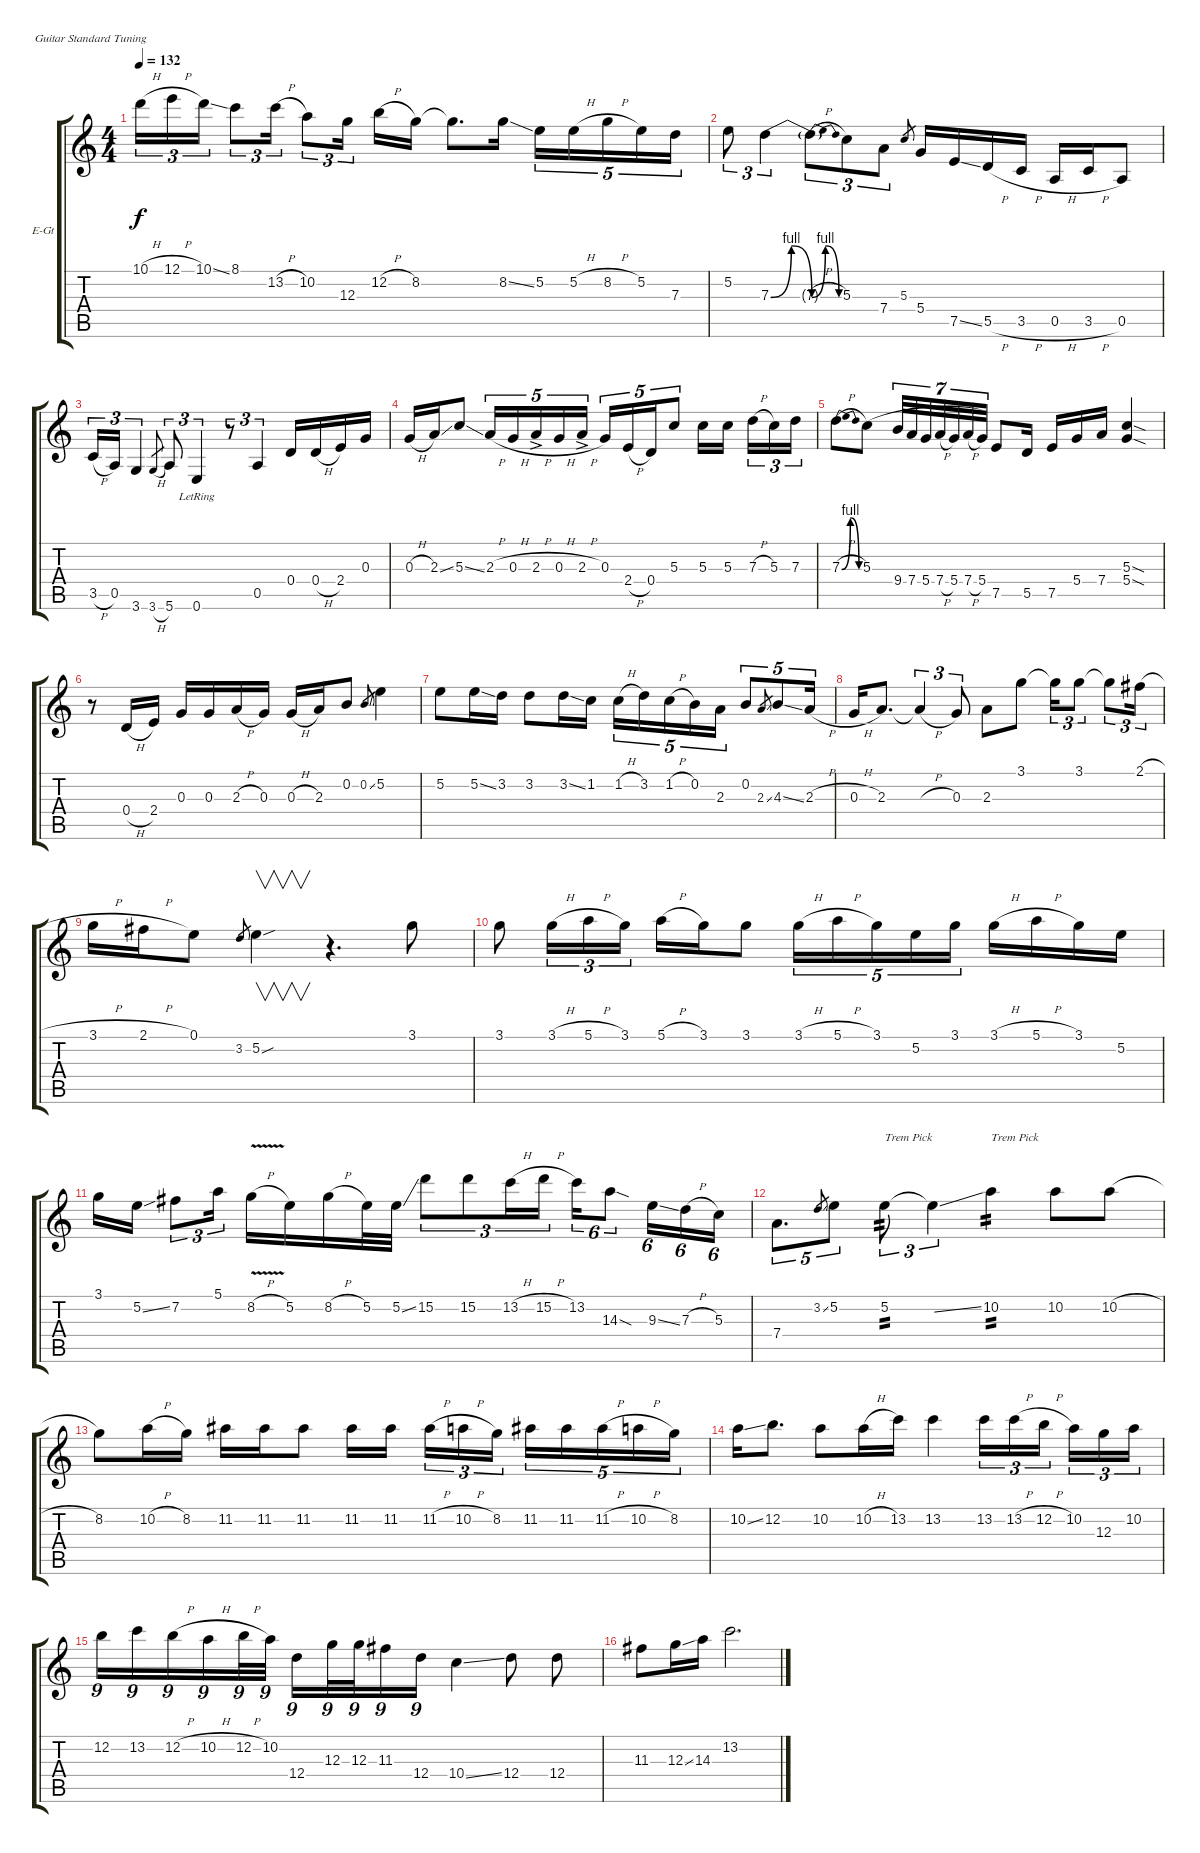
\defaultSystemsLayout 4
\bracketExtendMode groupsimilarinstruments
\multiTrackTrackNamePolicy hidden
\firstSystemTrackNameOrientation horizontal
\otherSystemsTrackNameOrientation horizontal
\track ("Electric Guitar" "E-Gt") {instrument electricguitarclean}
\staff {score tabs}
\tuning (E4 B3 G3 D3 A2 E2)
\ts (4 4)
\tempo 132
\clef g2
\ks c
10.1{h}.16{tu (3 2) dy f} 12.1{h}.16{tu (3 2)} 10.1{ss}.16{tu (3 2)} 8.1.8{tu (3 2)} 13.2{h}.16{tu (3 2)} 10.2.8{tu (3 2)} 12.3.16{tu (3 2)} 12.2{h}.16 8.2.16 8.2{t}.8{d} 8.2{ss}.16 5.2.16{tu (5 4)} 5.2{h}.16{tu (5 4)} 8.2{h}.16{tu (5 4)} 5.2.16{tu (5 4)} 7.3.16{tu (5 4)} |
5.2.8{tu (3 2)} 7.3{be (bendrelease 0 0 39.6 4 49.8 4 59.4 0)}.4{tu (3 2)} 7.3{be (bendrelease 0 0 38.4 4 51.6 4 59.4 0) h t}.8{tu (3 2)} 5.3.8{tu (3 2)} 7.4.8{tu (3 2)} 5.3.8{gr} 5.4.16 7.5{ss}.16 5.5{h}.16 3.5{h}.16 0.5{h}.16 3.5{h}.16 0.5.8 |
3.5{h}.16{tu (3 2)} 0.5.16{tu (3 2)} 3.6.4{tu (3 2)} 3.6{h}.8{tu (3 2) gr} 5.6.8{tu (3 2)} 0.6{lr}.4{tu (3 2)} r.8{tu (3 2)} 0.5.4{tu (3 2)} 0.4.16 0.4{h}.16 2.4.16 0.3.16 |
0.3{h}.16 2.3{ss}.16 5.3{ss}.8 2.3{h}.16{tu (5 4)} 0.3{h}.16{tu (5 4)} 2.3{h ac}.16{tu (5 4)} 0.3{h}.16{tu (5 4)} 2.3{h ac}.16{tu (5 4)} 0.3.16{tu (5 4)} 2.4{h}.16{tu (5 4)} 0.4.16{tu (5 4)} 5.3.8{tu (5 4)} 5.3.16 5.3.16 7.3{h}.16{tu (3 2)} 5.3.16{tu (3 2)} 7.3.16{tu (3 2)} |
7.3{be (bendrelease 0 0 34.8 4 46.8 4 59.4 0) h}.8 5.3.8{legatoorigin} 9.4.32{tu (7 4) legatoorigin} 7.4.32{tu (7 4) legatoorigin} 5.4.32{tu (7 4) legatoorigin} 7.4{h}.32{tu (7 4) legatoorigin} 5.4.32{tu (7 4) legatoorigin} 7.4{h}.32{tu (7 4) legatoorigin} 5.4.32{tu (7 4)} 7.5.8 5.5.16 7.5.16 5.4.16 7.4.16 (5.4{sod} 5.3{sod}).4 |
r.8 0.4{h}.16 2.4.16 0.3.16 0.3.16 2.3{h}.16 0.3.16 0.3{h}.16 2.3.16 0.2.8 0.2{ss}.8{gr} 5.2.4 |
5.2.8 5.2{ss}.16 3.2.16 3.2.8 3.2{ss}.16 1.2.16 1.2{h}.16{tu (5 4)} 3.2.16{tu (5 4)} 1.2{h}.16{tu (5 4)} 0.2.16{tu (5 4)} 2.3.16{tu (5 4)} 0.2.8{tu (5 4)} 2.3{ss}.8{tu (5 4) gr} 4.3{ss}.8{tu (5 4)} 2.3{h}.16{tu (5 4)} |
0.3{h}.16 2.3.8{d} 2.3{h t}.4{tu (3 2)} 0.3.8{tu (3 2)} 2.3.8 3.1.8 3.1{t}.16{tu (3 2)} 3.1.8{tu (3 2)} 3.1{t}.8{tu (3 2)} 2.1{h}.16{tu (3 2)} |
3.1{h}.16 2.1{h}.16 0.1.8 3.2.8{gr} 5.2{sou}.4{v} r.4{d} 3.1.8 |
3.1.8 3.1{h}.16{tu (3 2)} 5.1{h}.16{tu (3 2)} 3.1.16{tu (3 2)} 5.1{h}.16 3.1.16 3.1.8 3.1{h}.16{tu (5 4)} 5.1{h}.16{tu (5 4)} 3.1.16{tu (5 4)} 5.2.16{tu (5 4)} 3.1.16{tu (5 4)} 3.1{h}.16 5.1{h}.16 3.1.16 5.2.16 |
3.1.16 5.2{ss}.16 7.2.8{tu (3 2)} 5.1.16{tu (3 2)} 8.2{v h}.16 5.2.16 8.2{h}.16 5.2.32 5.2{ss}.32 15.2.8{tu (3 2)} 15.2.8{tu (3 2)} 13.2{h}.16{tu (3 2)} 15.2{h}.16{tu (3 2)} 13.2.16{tu (6 4)} 14.3{sod}.8{tu (6 4)} 9.3{ss}.16{tu (6 4)} 7.3{h}.16{tu (6 4)} 5.3.16{tu (6 4)} |
7.4.8{d tu (5 4)} 3.2{ss}.8{tu (5 4) gr} 5.2.8{tu (5 4)} 5.2.8{tu (3 2) txt "Trem Pick" tp 2} 5.2{ss t}.4{tu (3 2)} 10.2.4{txt "Trem Pick" tp 2} 10.2.8 10.2{h}.8 |
8.2.8 10.2{h}.16 8.2.16 11.2.16 11.2.16 11.2.8 11.2.16 11.2.16 11.2{h}.16{tu (3 2)} 10.2{h}.16{tu (3 2)} 8.2.16{tu (3 2)} 11.2.16{tu (5 4)} 11.2.16{tu (5 4)} 11.2{h}.16{tu (5 4)} 10.2{h}.16{tu (5 4)} 8.2.16{tu (5 4)} |
10.2{ss}.16 12.2.8{d} 10.2.8 10.2{h}.16 13.2.16 13.2.4 13.2.16{tu (3 2)} 13.2{h}.16{tu (3 2)} 12.2{h}.16{tu (3 2)} 10.2.16{tu (3 2)} 12.3.16{tu (3 2)} 10.2.16{tu (3 2)} |
12.2.16{tu (9 8)} 13.2.16{tu (9 8)} 12.2{h}.16{tu (9 8)} 10.2{h}.16{tu (9 8)} 12.2{h}.32{tu (9 8)} 10.2.32{tu (9 8)} 12.4.16{tu (9 8)} 12.3.32{tu (9 8)} 12.3.32{tu (9 8)} 11.3.16{tu (9 8)} 12.4.16{tu (9 8)} 10.4{ss}.4 12.4.8 12.4.8 |
11.3.8 12.3{ss}.16 14.3.16 13.2.2{d}
